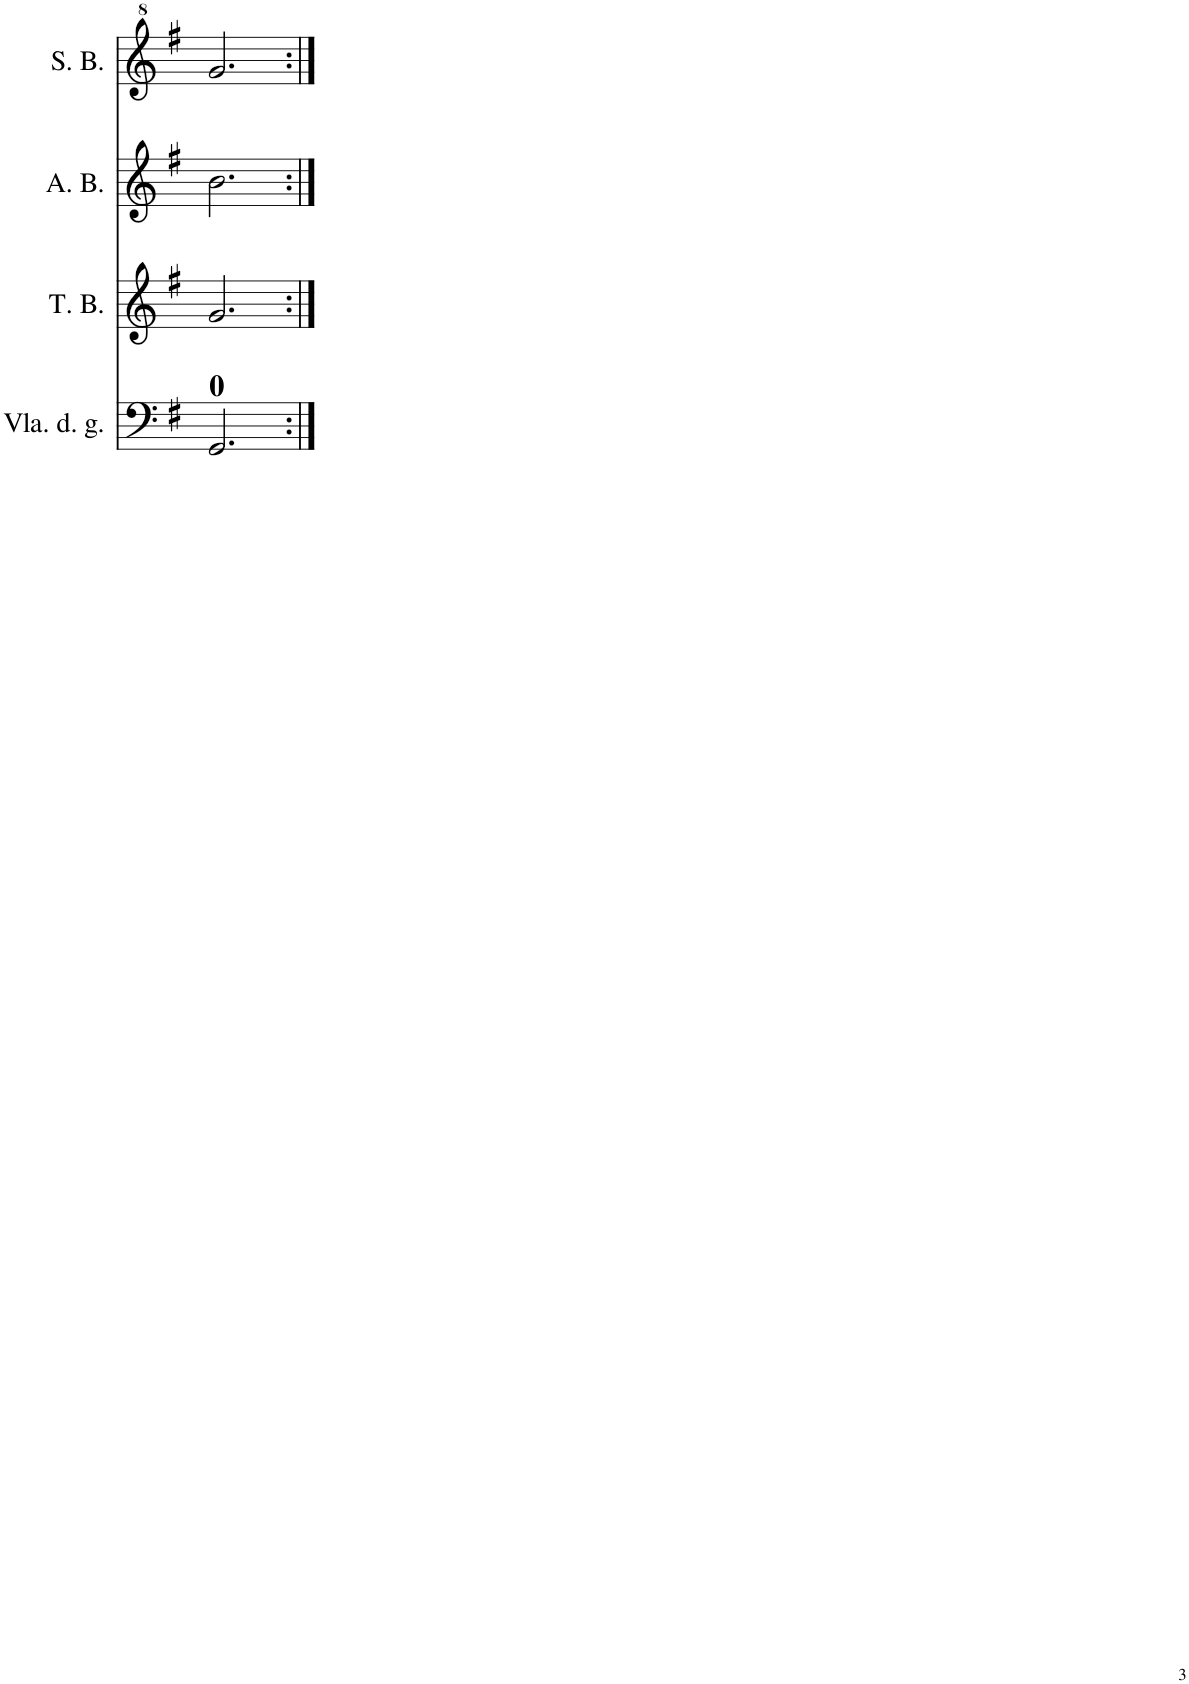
**kern	**kern	**kern	**kern
*part4	*part3	*part2	*part1
*staff4	*staff3	*staff2	*staff1
*I"Viola da gamba	*I"Tenorblokfluit	*I"Altblokfuit	*I"Sopraanblokfluit
*I'Vla. d. g.	*I'T. B.	*I'A. B.	*I'S. B.
!!LO:PB:g=z
*clefF4	*clefG2	*clefG2	*clefG^2
*k[f#]	*k[f#]	*k[f#]	*k[f#]
*M3/4	*M3/4	*M3/4	*M3/4
=32	=32	=32	=32
2.GG/	2.g/	2.b\	2.gg/
=:|!	=:|!	=:|!	=:|!
*-	*-	*-	*-
